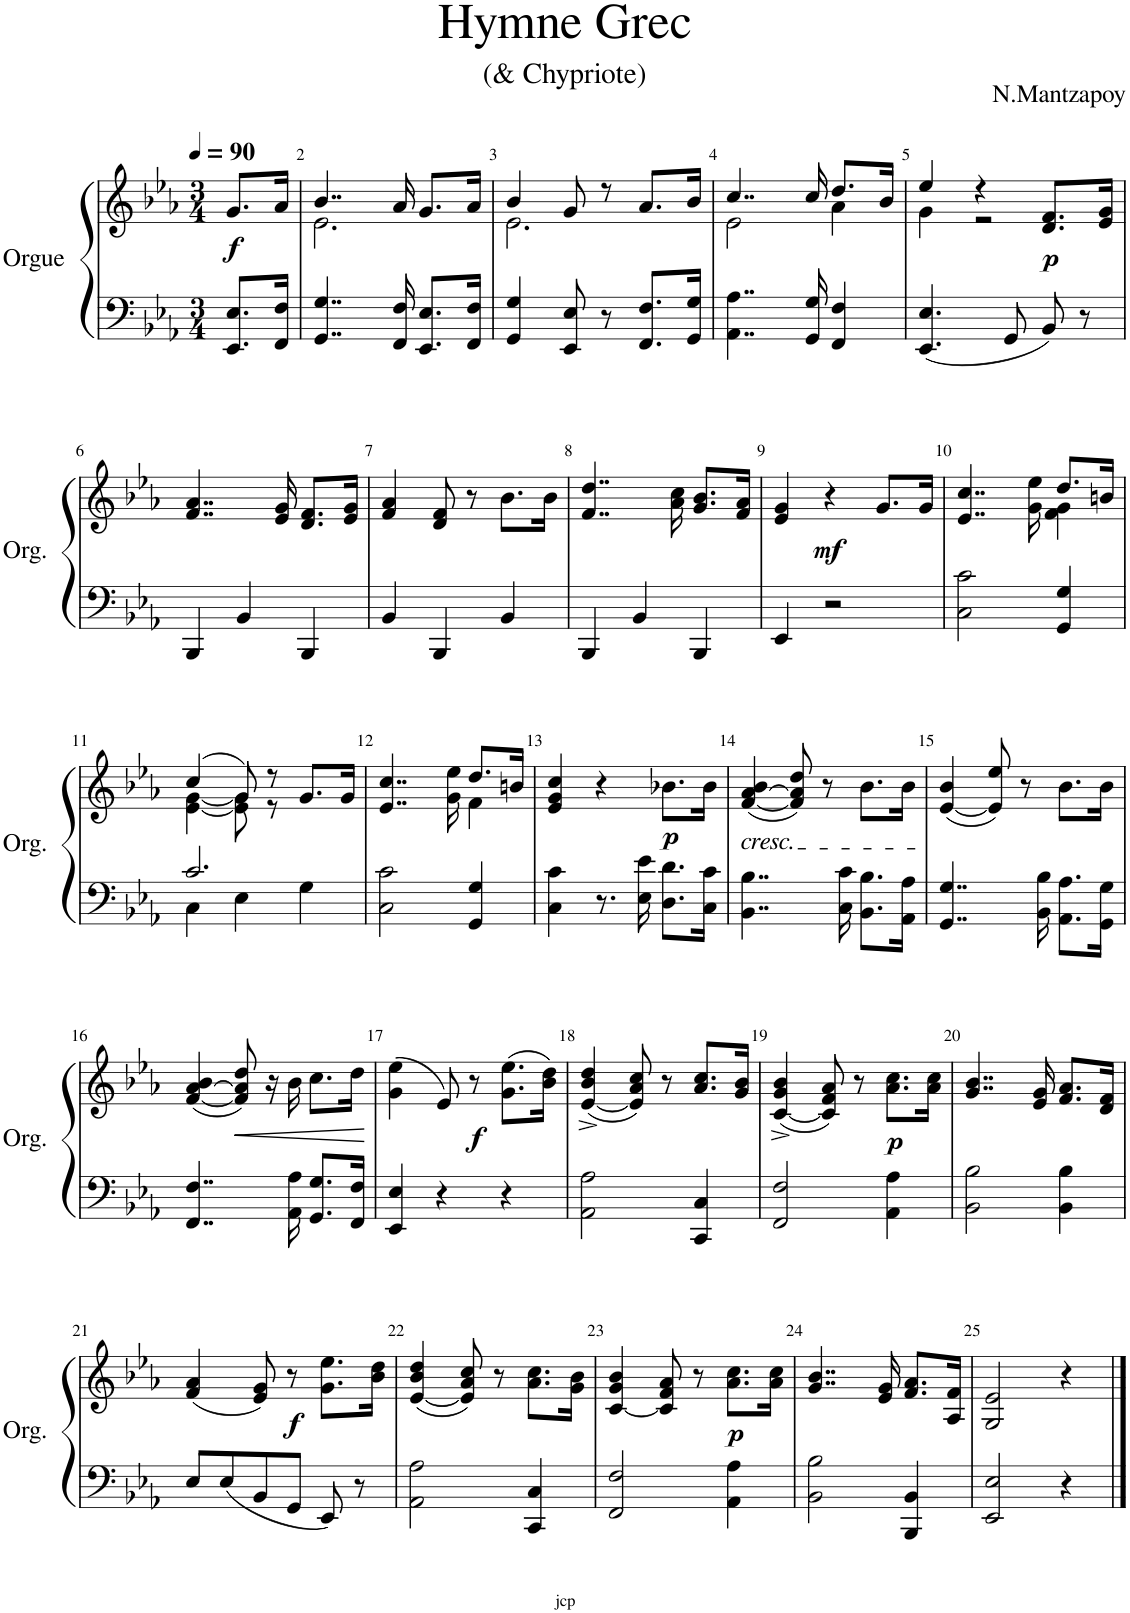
**kern	**kern	**dynam
*part1	*part1	*part1
*staff2	*staff1	*staff1/2
*I"Orgue	*	*
*I'Org.	*	*
*clefF4	*clefG2	*
*k[b-e-a-]	*k[b-e-a-]	*
*M3/4	*M3/4	*
*MM90	*MM90	*
=1	=1	=1
!	!	!LO:DY:b
8.EE-/ 8.E-/L	8.g/L	f
16FF/ 16F/Jk	16a-/Jk	.
=2	=2	=2
*	*^	*
4..GG/ 4..G/	4..b-/	2.e-\	.
16FF/ 16F/	16a-/	.	.
8.EE-/ 8.E-/L	8.g/L	.	.
16FF/ 16F/Jk	16a-/Jk	.	.
=3	=3	=3	=3
4GG/ 4G/	4b-/	2.e-\	.
8EE-/ 8E-/	8g/	.	.
8r	8r	.	.
8.FF/ 8.F/L	8.a-/L	.	.
16GG/ 16G/Jk	16b-/Jk	.	.
=4	=4	=4	=4
4..AA-\ 4..A-\	4..cc/	2e-\	.
16GG/ 16G/	16cc/	.	.
4FF/ 4F/	8.dd/L	4a-\	.
.	16b-/Jk	.	.
=5	=5	=5	=5
4.EE-/ 4.E-/	4ee-/	4g\	.
.	4r	2r	.
8GG/	.	.	.
!	!	!	!LO:DY:b
8BB-/	8.d/ 8.f/L	.	p
8r	.	.	.
.	16e-/ 16g/Jk	.	.
*	*v	*v	*
!!LO:LB:g=z
=6	=6	=6
4BBB-/	4..f/ 4..a-/	.
4BB-/	.	.
.	16e-/ 16g/	.
4BBB-/	8.d/ 8.f/L	.
.	16e-/ 16g/Jk	.
=7	=7	=7
4BB-/	4f/ 4a-/	.
4BBB-/	8d/ 8f/	.
.	8r	.
4BB-/	8.b-\L	.
.	16b-\Jk	.
=8	=8	=8
4BBB-/	4..f/ 4..dd/	.
4BB-/	.	.
.	16a-\ 16cc\	.
4BBB-/	8.g/ 8.b-/L	.
.	16f/ 16a-/Jk	.
=9	=9	=9
4EE-/	4e-/ 4g/	.
!	!	!LO:DY:b
2r	4r	mf
.	8.g/L	.
.	16g/Jk	.
=10	=10	=10
*	*^	*
2C\ 2c\	4..e-/ 4..cc/	2ryy	.
.	16g\ 16ee-\	.	.
4GG/ 4G/	8.dd/L	4f\ 4g\	.
.	16bn/Jk	.	.
!!LO:LB:g=z	!!
=11	=11	=11	=11
*^	*	*	*
2.c/	4C\	(4cc/	[4e-\ [4g\	.
.	4E-\	8g/)	8e-\] 8g\]	.
.	.	8r	8r	.
.	4G\	8.g/L	4ryy	.
.	.	16g/Jk	.	.
*v	*v	*	*	*
=12	=12	=12	=12
2C\ 2c\	4..e-/ 4..cc/	2ryy	.
.	16g\ 16ee-\	.	.
4GG/ 4G/	8.dd/L	4f\	.
.	16bn/Jk	.	.
*	*v	*v	*
=13	=13	=13
4C\ 4c\	4e-/ 4g/ 4cc/	.
8.r	4r	.
16E-\ 16e-\	.	.
!	!	!LO:DY:b
8.D\ 8.d\L	8.b-X\L	p
16C\ 16c\Jk	16b-\Jk	.
=14	=14	=14
!	!LO:TX:b:i:t=cresc.	!
4..BB-\ 4..B-\	([4f/ [4a-/ 4b-/	.
.	8f/] 8a-/] 8dd/)	.
.	8r	.
16C\ 16c\	.	.
8.BB-\ 8.B-\L	8.b-\L	.
16AA-\ 16A-\Jk	16b-\Jk	.
=15	=15	=15
4..GG/ 4..G/	([4e-/ 4b-/	.
.	8e-/] 8ee-/)	.
.	8r	.
16BB-\ 16B-\	.	.
8.AA-\ 8.A-\L	8.b-\L	.
16GG\ 16G\Jk	16b-\Jk	.
!!LO:LB:g=z
=16	=16	=16
4..FF/ 4..F/	([4f/ [4a-/ 4b-/	.
!	!	!LO:HP:b
.	8f/] 8a-/] 8dd/)	<
.	16r	.
16AA-\ 16A-\	16b-\	.
8.GG/ 8.G/L	8.cc\L	.
16FF/ 16F/Jk	16dd\Jk	.
.	.	[
=17	=17	=17
4EE-/ 4E-/	(4g\ 4ee-\	.
4r	8e-/)	.
!	!	!LO:DY:b
.	8r	f
4r	(8.g\ 8.ee-\L	.
.	16b-\ 16dd\Jk)	.
=18	=18	=18
2AA-\ 2A-\	([4e-/^ 4b-/^ 4dd/^	.
.	8e-/] 8a-/ 8cc/)	.
.	8r	.
4CC/ 4C/	8.a-/ 8.cc/L	.
.	16g/ 16b-/Jk	.
=19	=19	=19
2FF/ 2F/	([4c/^ 4g/^ 4b-/^	.
.	8c/] 8f/ 8a-/)	.
.	8r	.
!	!	!LO:DY:b
4AA-\ 4A-\	8.a-\ 8.cc\L	p
.	16a-\ 16cc\Jk	.
=20	=20	=20
2BB-\ 2B-\	4..g/ 4..b-/	.
.	16e-/ 16g/	.
4BB-\ 4B-\	8.f/ 8.a-/L	.
.	16d/ 16f/Jk	.
!!LO:LB:g=z
=21	=21	=21
8E-/L	(4f/ 4a-/	.
8E-/	.	.
8BB-/	8e-/ 8g/)	.
!	!	!LO:DY:b
8GG/J	8r	f
8EE-/	8.g\ 8.ee-\L	.
8r	.	.
.	16b-\ 16dd\Jk	.
=22	=22	=22
2AA-\ 2A-\	([4e-/ 4b-/ 4dd/	.
.	8e-/] 8a-/ 8cc/)	.
.	8r	.
4CC/ 4C/	8.a-\ 8.cc\L	.
.	16g\ 16b-\Jk	.
=23	=23	=23
2FF/ 2F/	[4c/ 4g/ 4b-/	.
.	8c/] 8f/ 8a-/	.
.	8r	.
!	!	!LO:DY:b
4AA-\ 4A-\	8.a-\ 8.cc\L	p
.	16a-\ 16cc\Jk	.
=24	=24	=24
2BB-\ 2B-\	4..g/ 4..b-/	.
.	16e-/ 16g/	.
4BBB-/ 4BB-/	8.f/ 8.a-/L	.
.	16A-/ 16f/Jk	.
=25	=25	=25
2EE-/ 2E-/	2G/ 2e-/	.
4r	4r	.
==	==	==
*-	*-	*-
